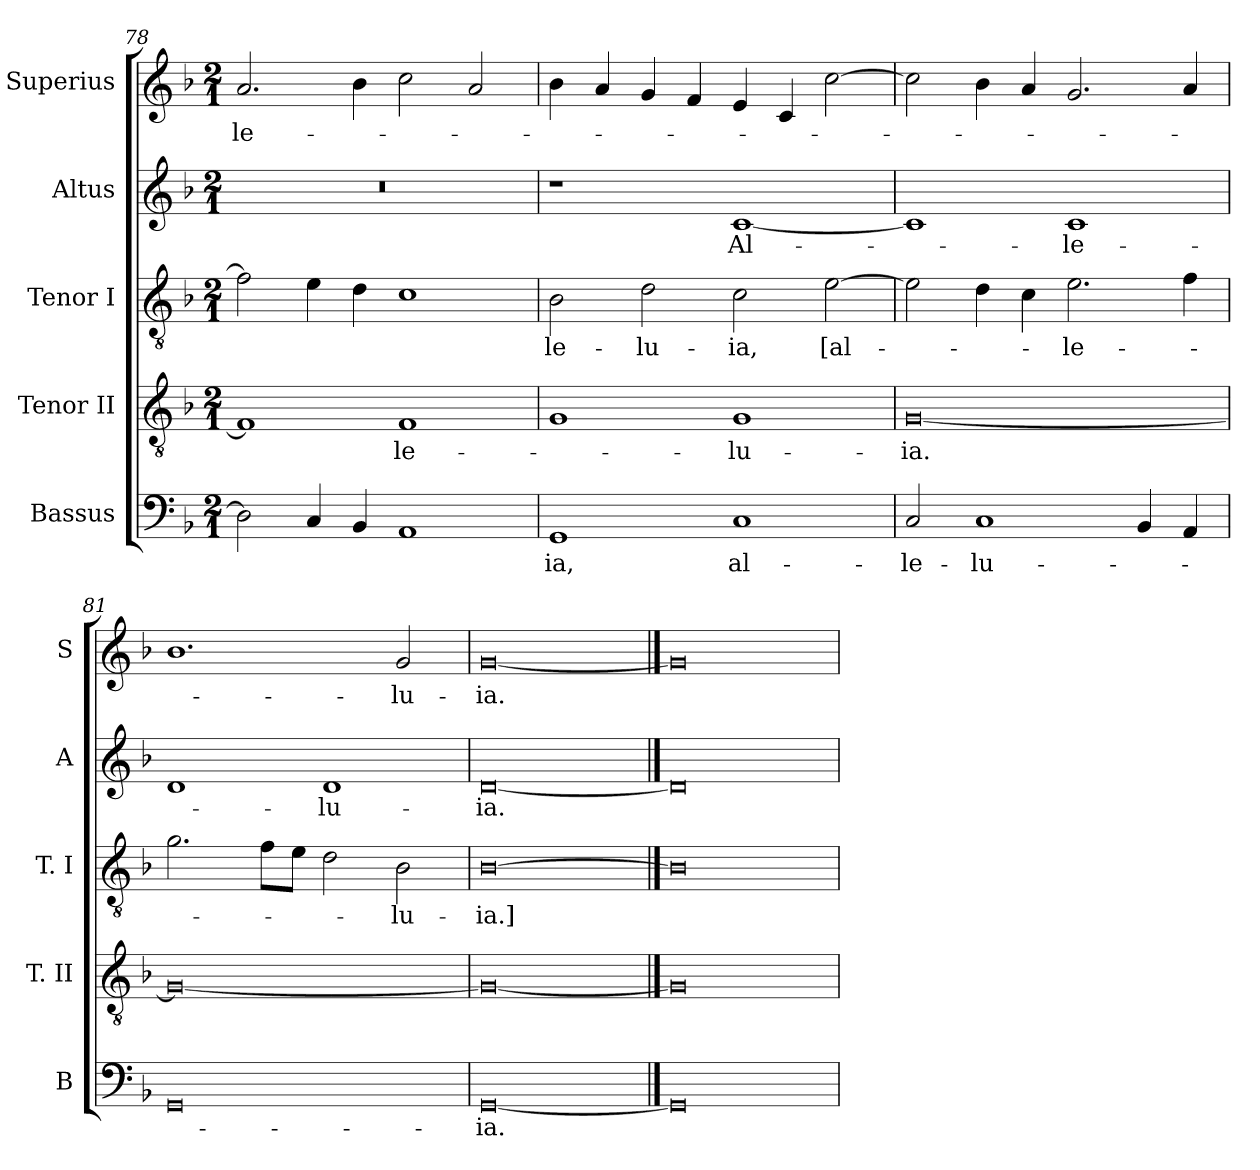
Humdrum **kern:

**kern	**text	**kern	**text	**kern	**text	**kern	**text	**kern	**text
*part5	*part5	*part4	*part4	*part3	*part3	*part2	*part2	*part1	*part1
*staff5	*staff5	*staff4	*staff4	*staff3	*staff3	*staff2	*staff2	*staff1	*staff1
*I"Bassus	*	*I"Tenor II	*	*I"Tenor I	*	*I"Altus	*	*I"Superius	*
*I'B	*	*I'T. II	*	*I'T. I	*	*I'A	*	*I'S	*
*clefF4	*	*clefGv2	*	*clefGv2	*	*clefG2	*	*clefG2	*
*k[b-]	*	*k[b-]	*	*k[b-]	*	*k[b-]	*	*k[b-]	*
*F:	*	*F:	*	*F:	*	*F:	*	*F:	*
*M2/1	*	*M2/1	*	*M2/1	*	*M2/1	*	*M2/1	*
=78	=78	=78	=78	=78	=78	=78	=78	=78	=78
2D]	.	1F]	.	2f]	.	0r	.	2.a	-le-
4C	.	.	.	4e	.	.	.	.	.
4BB-	.	.	.	4d	.	.	.	4b-	.
1AA	.	1F	-le-	1c	.	.	.	2cc	.
.	.	.	.	.	.	.	.	2a	.
=79	=79	=79	=79	=79	=79	=79	=79	=79	=79
1GG	-ia,	1G	.	2B-	-le-	1r	.	4b-	.
.	.	.	.	.	.	.	.	4a	.
.	.	.	.	2d	-lu-	.	.	4g	.
.	.	.	.	.	.	.	.	4f	.
1C	al-	1G	-lu-	2c	-ia,	[1c	Al-	4e	.
.	.	.	.	.	.	.	.	4c	.
.	.	.	.	[2e	[al-	.	.	[2cc	.
=80	=80	=80	=80	=80	=80	=80	=80	=80	=80
2C	-le-	[0G	-ia.	2e]	.	1c]	.	2cc]	.
1C	-lu-	.	.	4d	.	.	.	4b-	.
.	.	.	.	4c	.	.	.	4a	.
.	.	.	.	2.e	-le-	1c	-le-	2.g	.
4BB-	.	.	.	.	.	.	.	.	.
4AA	.	.	.	4f	.	.	.	4a	.
=81	=81	=81	=81	=81	=81	=81	=81	=81	=81
0GG	.	0G_	.	2.g	.	1d	.	1.b-	.
.	.	.	.	8fL	.	.	.	.	.
.	.	.	.	8eJ	.	.	.	.	.
.	.	.	.	2d	.	1d	-lu-	.	.
.	.	.	.	2B-	-lu-	.	.	2g	-lu-
=82	=82	=82	=82	=82	=82	=82	=82	=82	=82
[0GG	-ia.	0G_	.	[0B-	-ia.]	[0d	-ia.	[0g	-ia.
==83	==83	==83	==83	==83	==83	==83	==83	==83	==83
0GG]	.	0G]	.	0B-]	.	0d]	.	0g]	.
=	=	=	=	=	=	=	=	=	=
*-	*-	*-	*-	*-	*-	*-	*-	*-	*-
